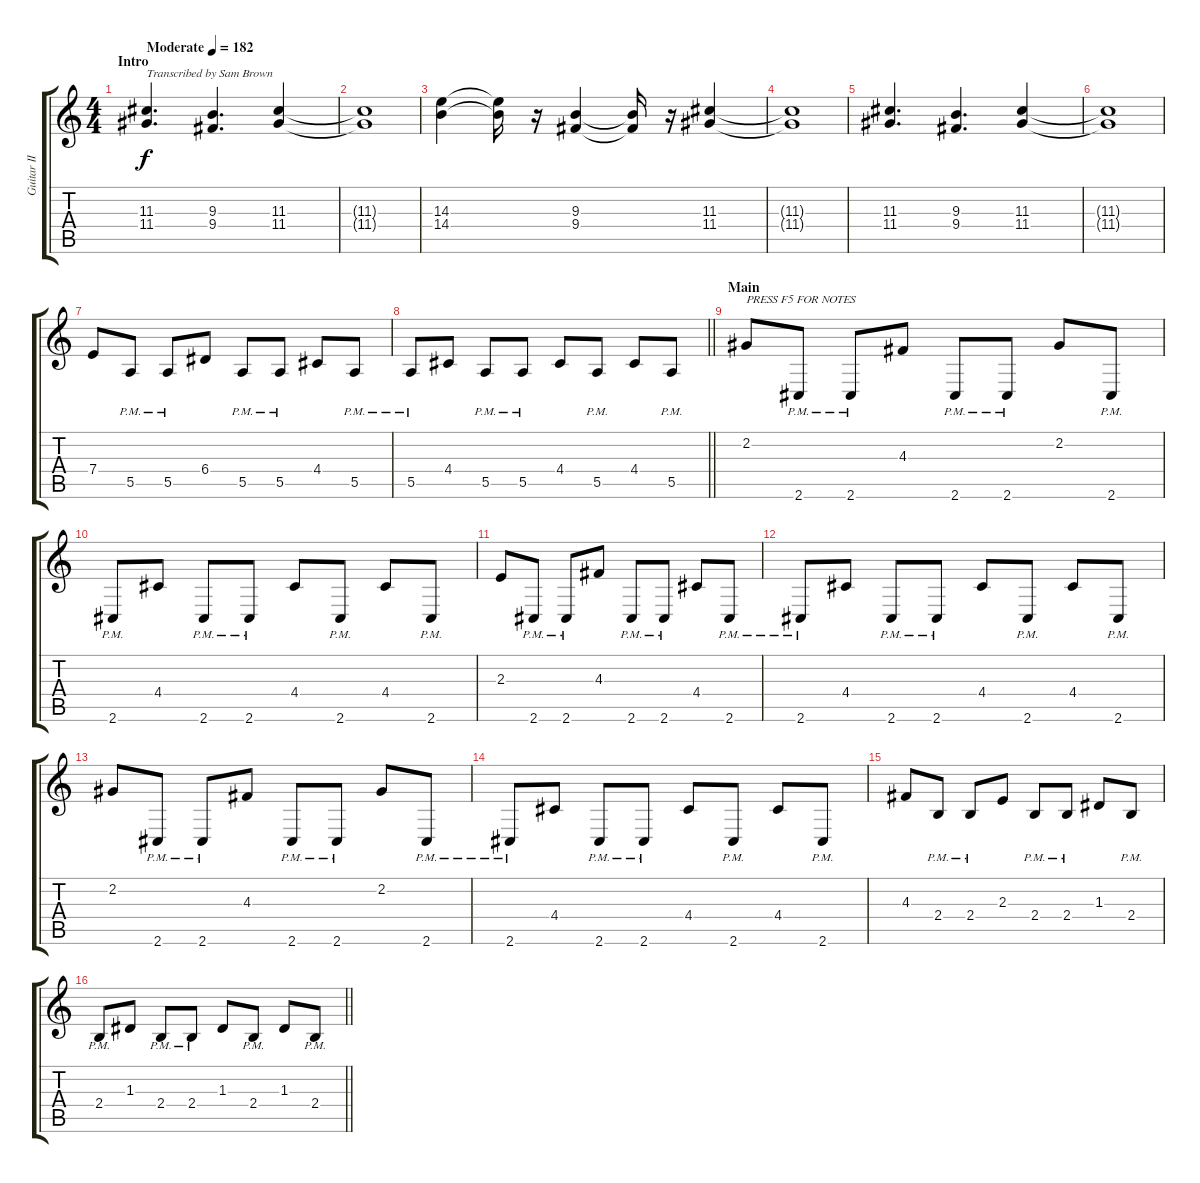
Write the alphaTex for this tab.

\track ("Guitar II" "Guitar II") {instrument distortionguitar}
\staff {score tabs}
\tuning (B3 Gb3 D3 A2 E2 B1) {hide}
\ts (4 4)
\section ("" "Intro")
\tempo (182 "Moderate")
\clef g2
\ks c
(11.3 11.4).4{d txt "Transcribed by Sam Brown" dy f volume 10 instrument distortionguitar} (9.3 9.4).4{d} (11.3 11.4).4 |
(11.3{t} 11.4{t}).1 |
(14.3 14.4).4 (14.3{t} 14.4{t}).16 r.16 (9.3 9.4).4 (9.3{t} 9.4{t}).16 r.16 (11.3 11.4).4 |
(11.3{t} 11.4{t}).1 |
(11.3 11.4).4{d} (9.3 9.4).4{d} (11.3 11.4).4 |
(11.3{t} 11.4{t}).1 |
7.4.8{volume 14} 5.5{pm}.8 5.5{pm}.8 6.4.8 5.5{pm}.8 5.5{pm}.8 4.4.8 5.5{pm}.8 |
\barLineRight lightlight
5.5{pm}.8 4.4.8 5.5{pm}.8 5.5{pm}.8 4.4.8 5.5{pm}.8 4.4.8 5.5{pm}.8 |
\section ("" "Main")
2.2.8{txt "PRESS F5 FOR NOTES"} 2.6{pm}.8 2.6{pm}.8 4.3.8 2.6{pm}.8 2.6{pm}.8 2.2.8 2.6{pm}.8 |
2.6{pm}.8 4.4.8 2.6{pm}.8 2.6{pm}.8 4.4.8 2.6{pm}.8 4.4.8 2.6{pm}.8 |
2.3.8 2.6{pm}.8 2.6{pm}.8 4.3.8 2.6{pm}.8 2.6{pm}.8 4.4.8 2.6{pm}.8 |
2.6{pm}.8 4.4.8 2.6{pm}.8 2.6{pm}.8 4.4.8 2.6{pm}.8 4.4.8 2.6{pm}.8 |
2.2.8 2.6{pm}.8 2.6{pm}.8 4.3.8 2.6{pm}.8 2.6{pm}.8 2.2.8 2.6{pm}.8 |
2.6{pm}.8 4.4.8 2.6{pm}.8 2.6{pm}.8 4.4.8 2.6{pm}.8 4.4.8 2.6{pm}.8 |
4.3.8 2.4{pm}.8 2.4{pm}.8 2.3.8 2.4{pm}.8 2.4{pm}.8 1.3.8 2.4{pm}.8 |
\barLineRight lightlight
2.4{pm}.8 1.3.8 2.4{pm}.8 2.4{pm}.8 1.3.8 2.4{pm}.8 1.3.8 2.4{pm}.8
